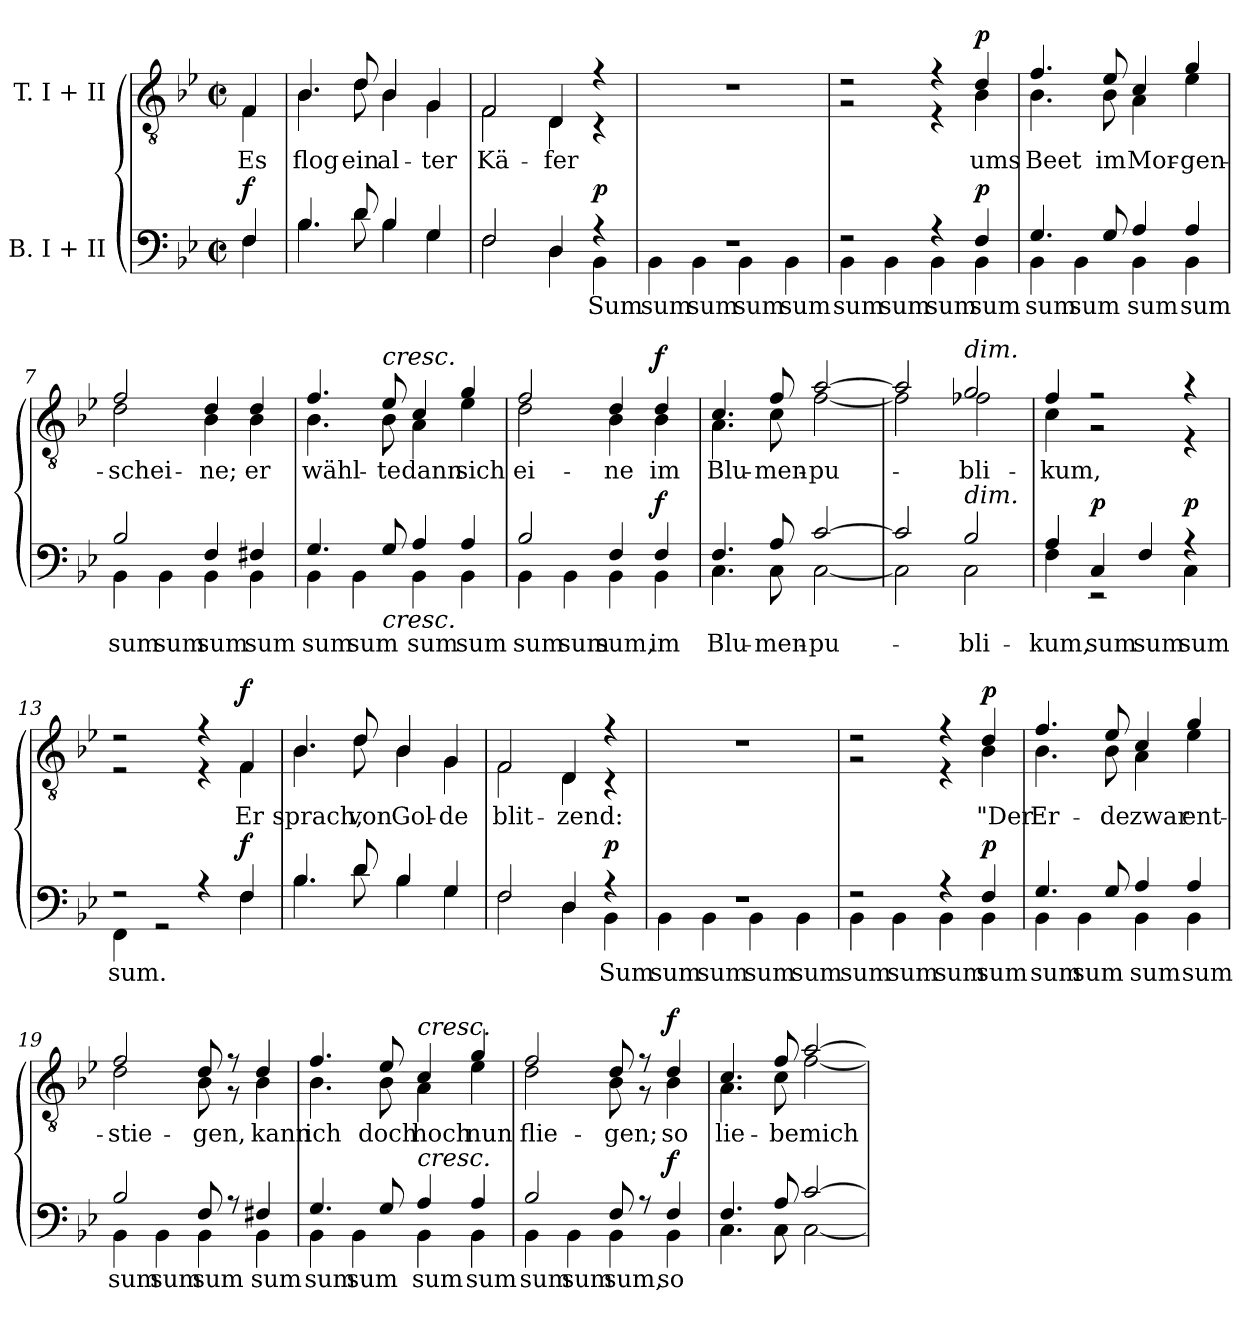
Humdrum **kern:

**kern	**text	**dynam	**kern	**text	**dynam
*part2	*part2	*part2	*part1	*part1	*part1
*staff2	*staff2	*staff2	*staff1	*staff1	*staff1
*I"B. I + II	*	*	*I"T. I + II	*	*
*clefF4	*	*	*clefGv2	*	*
*k[b-e-]	*	*	*k[b-e-]	*	*
*M2/2	*	*	*M2/2	*	*
*met(c|)	*	*	*met(c|)	*	*
=1	=1	=1	=1	=1	=1
*^	*	*	*^	*	*
!	!	!	!LO:DY:b	!	!	!	!LO:DY:a
4F/	4F\	.	f	4F/	4F\	Es	Allegro molto
=2	=2	=2	=2	=2	=2	=2	=2
4.B-/	4.B-\	.	.	4.B-/	4.B-\	flog	.
8d/	8d\	.	.	8d/	8d\	ein	.
4B-/	4B-\	.	.	4B-/	4B-\	al-	.
4G/	4G\	.	.	4G/	4G\	ter	.
=3	=3	=3	=3	=3	=3	=3	=3
2F/	2F\	.	.	2F/	2F\	Kä-	.
4D/	4D\	.	.	4D/	4D\	fer	.
!	!	!	!LO:DY:b	!	!	!	!
4r	4BB-\	Sum	p	4r	4r	.	.
*	*	*	*	*v	*v	*	*
=4	=4	=4	=4	=4	=4	=4
1r	4BB-\	sum	.	1r	.	.
.	4BB-\	sum	.	.	.	.
.	4BB-\	sum	.	.	.	.
.	4BB-\	sum	.	.	.	.
=5	=5	=5	=5	=5	=5	=5
*	*	*	*	*^	*	*
2r	4BB-\	sum	.	2r	2r	.	.
.	4BB-\	sum	.	.	.	.	.
4r	4BB-\	sum	.	4r	4r	.	.
!	!	!	!LO:DY:a	!	!	!	!LO:DY:a
4F/	4BB-\	sum	p	4d/	4B-\	ums	p
=6	=6	=6	=6	=6	=6	=6	=6
4.G/	4BB-\	sum	.	4.f/	4.B-\	Beet	.
.	4BB-\	sum	.	.	.	.	.
8G/	.	.	.	8e-/	8B-\	im	.
4A/	4BB-\	sum	.	4c/	4A\	Mor-	.
4A/	4BB-\	sum	.	4g/	4e-\	gen-	.
=7	=7	=7	=7	=7	=7	=7	=7
2B-/	4BB-\	sum	.	2f/	2d\	schei-	.
.	4BB-\	sum	.	.	.	.	.
4F/	4BB-\	sum	.	4d/	4B-\	ne;	.
4F#X/	4BB-\	sum	.	4d/	4B-\	er	.
!!LO:LB:g=z	!!
=8	=8	=8	=8	=8	=8	=8	=8
4.G/	4BB-\	sum	.	4.f/	4.B-\	wähl-	.
.	4BB-\	sum	.	.	.	.	.
!	!	!	!	!LO:TX:a:i:t=cresc.	!	!	!
!LO:TX:b:i:t=cresc.	!	!	!	!	!	!	!
8G/	.	.	.	8e-/	8B-\	te	.
4A/	4BB-\	sum	.	4c/	4A\	dann	.
4A/	4BB-\	sum	.	4g/	4e-\	sich	.
=9	=9	=9	=9	=9	=9	=9	=9
2B-/	4BB-\	sum	.	2f/	2d\	ei-	.
.	4BB-\	sum	.	.	.	.	.
4F/	4BB-\	sum,	.	4d/	4B-\	ne	.
!	!	!	!LO:DY:b	!	!	!	!LO:DY:a
4F/	4BB-\	im	f	4d/	4B-\	im	f
=10	=10	=10	=10	=10	=10	=10	=10
4.F/	4.C\	Blu-	.	4.c/	4.A\	Blu-	.
8A/	8C\	men-	.	8f/	8c\	men-	.
[2c/	[2C\	pu-	.	[2a/	[2f\	pu-	.
=11	=11	=11	=11	=11	=11	=11	=11
2c/]	2C\]	.	.	2a/]	2f\]	.	.
!	!	!	!	!LO:TX:a:i:t=dim.	!	!	!
!LO:TX:a:i:t=dim.	!	!	!	!	!	!	!
2B-/	2C\	bli-	.	2g/	2f-X\	bli-	.
=12	=12	=12	=12	=12	=12	=12	=12
4A/	4F\	kum,	.	4f/	4c\	kum,	.
!	!	!	!LO:DY:b	!	!	!	!
4C/	2r	sum	p	2r	2r	.	.
4F/	.	sum	.	.	.	.	.
!	!	!	!LO:DY:b	!	!	!	!
4r	4C\	sum	p	4r	4r	.	.
=13	=13	=13	=13	=13	=13	=13	=13
2r	4FF\	sum.	.	2r	2r	.	.
.	2r	.	.	.	.	.	.
4r	.	.	.	4r	4r	.	.
!	!	!	!LO:DY:b	!	!	!	!LO:DY:a
4F/	4F\	.	f	4F/	4F\	Er	f
=14	=14	=14	=14	=14	=14	=14	=14
4.B-/	4.B-\	.	.	4.B-/	4.B-\	sprach,	.
8d/	8d\	.	.	8d/	8d\	von	.
4B-/	4B-\	.	.	4B-/	4B-\	Gol-	.
4G/	4G\	.	.	4G/	4G\	de	.
=15	=15	=15	=15	=15	=15	=15	=15
2F/	2F\	.	.	2F/	2F\	blit-	.
4D/	4D\	.	.	4D/	4D\	zend:	.
!	!	!	!LO:DY:b	!	!	!	!
4r	4BB-\	Sum	p	4r	4r	.	.
*	*	*	*	*v	*v	*	*
!!LO:LB:g=z
=16	=16	=16	=16	=16	=16	=16
1r	4BB-\	sum	.	1r	.	.
.	4BB-\	sum	.	.	.	.
.	4BB-\	sum	.	.	.	.
.	4BB-\	sum	.	.	.	.
=17	=17	=17	=17	=17	=17	=17
*	*	*	*	*^	*	*
2r	4BB-\	sum	.	2r	2r	.	.
.	4BB-\	sum	.	.	.	.	.
4r	4BB-\	sum	.	4r	4r	.	.
!	!	!	!LO:DY:a	!	!	!	!LO:DY:a
4F/	4BB-\	sum	p	4d/	4B-\	"Der	p
=18	=18	=18	=18	=18	=18	=18	=18
4.G/	4BB-\	sum	.	4.f/	4.B-\	Er-	.
.	4BB-\	sum	.	.	.	.	.
8G/	.	.	.	8e-/	8B-\	de	.
4A/	4BB-\	sum	.	4c/	4A\	zwar	.
4A/	4BB-\	sum	.	4g/	4e-\	ent-	.
=19	=19	=19	=19	=19	=19	=19	=19
2B-/	4BB-\	sum	.	2f/	2d\	stie-	.
.	4BB-\	sum	.	.	.	.	.
8F/	4BB-\	sum	.	8d/	8B-\	gen,	.
8r	.	.	.	8r	8r	.	.
4F#X/	4BB-\	sum	.	4d/	4B-\	kann	.
=20	=20	=20	=20	=20	=20	=20	=20
4.G/	4BB-\	sum	.	4.f/	4.B-\	ich	.
.	4BB-\	sum	.	.	.	.	.
8G/	.	.	.	8e-/	8B-\	doch	.
!	!	!	!	!LO:TX:a:i:t=cresc.	!	!	!
!LO:TX:a:i:t=cresc.	!	!	!	!	!	!	!
4A/	4BB-\	sum	.	4c/	4A\	hoch	.
4A/	4BB-\	sum	.	4g/	4e-\	nun	.
=21	=21	=21	=21	=21	=21	=21	=21
2B-/	4BB-\	sum	.	2f/	2d\	flie-	.
.	4BB-\	sum	.	.	.	.	.
8F/	4BB-\	sum,	.	8d/	8B-\	gen;	.
8r	.	.	.	8r	8r	.	.
!	!	!	!LO:DY:b	!	!	!	!LO:DY:a
4F/	4BB-\	so	f	4d/	4B-\	so	f
!!LO:LB:g=z	!!
=22	=22	=22	=22	=22	=22	=22	=22
4.F/	4.C\	.	.	4.c/	4.A\	lie-	.
8A/	8C\	.	.	8f/	8c\	be	.
[2c/	[2C\	.	.	[2a/	[2f\	mich	.
*v	*v	*	*	*	*	*	*
*	*	*	*v	*v	*	*
=	=	=	=	=	=
*-	*-	*-	*-	*-	*-
